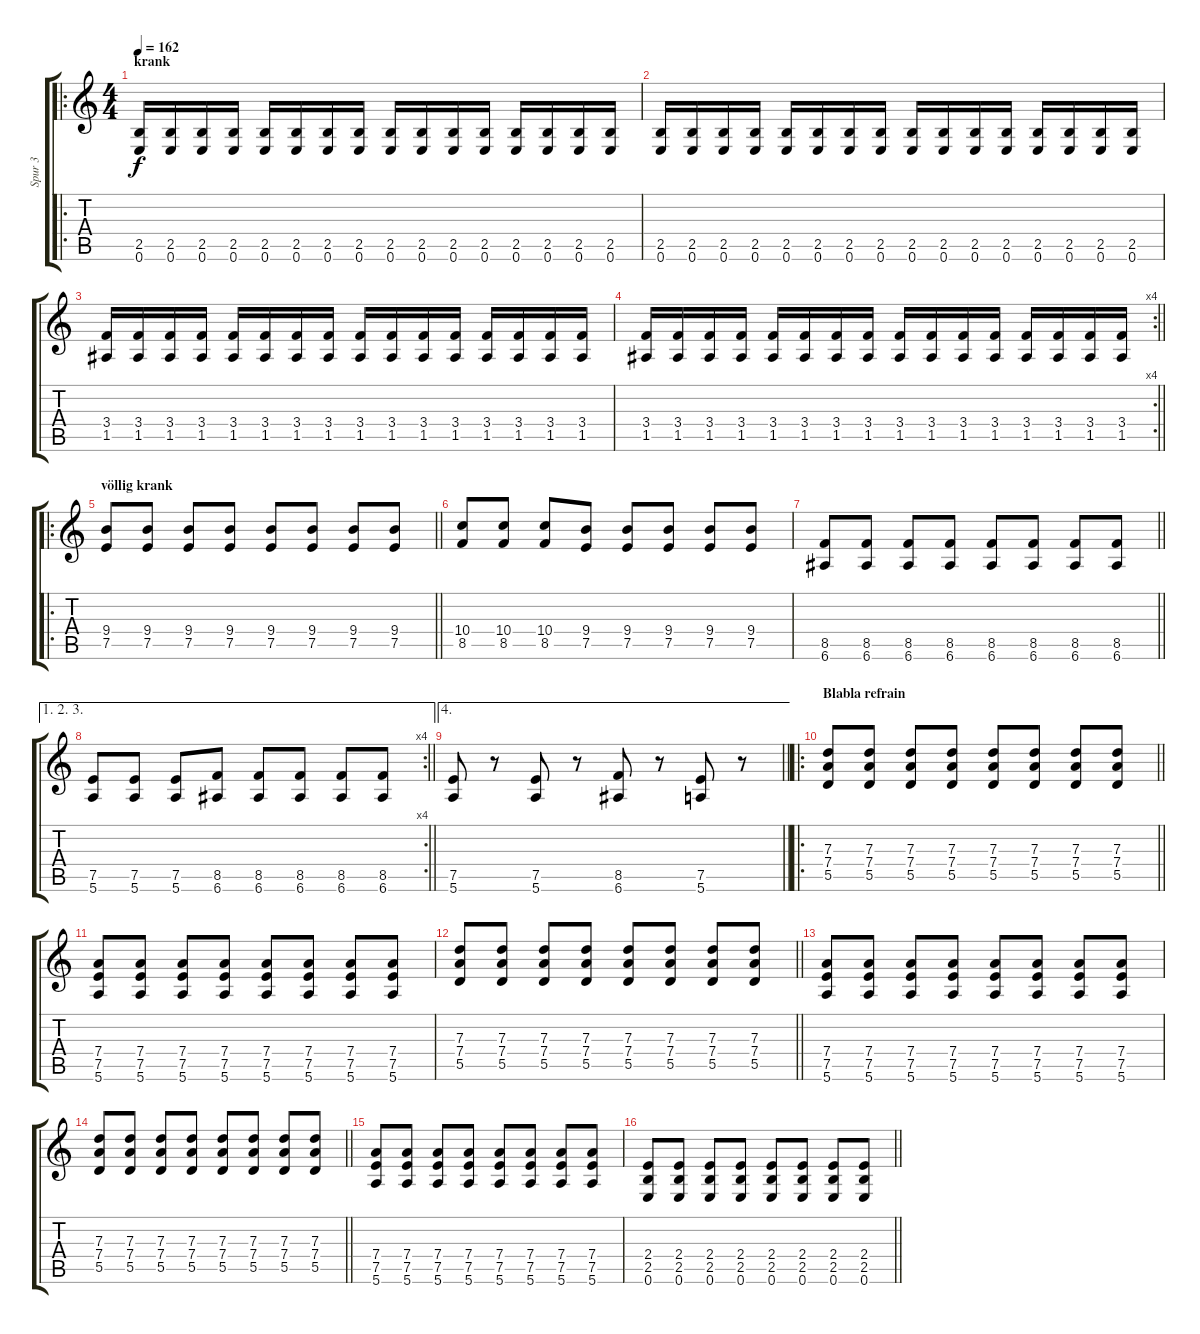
\track ("Spur 3" "Spur 3") {instrument distortionguitar}
\staff {score tabs}
\tuning (E4 B3 G3 D3 A2 E2) {hide}
\ro
\ts (4 4)
\section ("" "krank")
\tempo 162
\clef g2
\ks c
(2.5 0.6).16{dy f} (2.5 0.6).16 (2.5 0.6).16 (2.5 0.6).16 (2.5 0.6).16 (2.5 0.6).16 (2.5 0.6).16 (2.5 0.6).16 (2.5 0.6).16 (2.5 0.6).16 (2.5 0.6).16 (2.5 0.6).16 (2.5 0.6).16 (2.5 0.6).16 (2.5 0.6).16 (2.5 0.6).16 |
(2.5 0.6).16 (2.5 0.6).16 (2.5 0.6).16 (2.5 0.6).16 (2.5 0.6).16 (2.5 0.6).16 (2.5 0.6).16 (2.5 0.6).16 (2.5 0.6).16 (2.5 0.6).16 (2.5 0.6).16 (2.5 0.6).16 (2.5 0.6).16 (2.5 0.6).16 (2.5 0.6).16 (2.5 0.6).16 |
(3.4 1.5).16 (3.4 1.5).16 (3.4 1.5).16 (3.4 1.5).16 (3.4 1.5).16 (3.4 1.5).16 (3.4 1.5).16 (3.4 1.5).16 (3.4 1.5).16 (3.4 1.5).16 (3.4 1.5).16 (3.4 1.5).16 (3.4 1.5).16 (3.4 1.5).16 (3.4 1.5).16 (3.4 1.5).16 |
\rc 4
\barLineRight lightlight
(3.4 1.5).16 (3.4 1.5).16 (3.4 1.5).16 (3.4 1.5).16 (3.4 1.5).16 (3.4 1.5).16 (3.4 1.5).16 (3.4 1.5).16 (3.4 1.5).16 (3.4 1.5).16 (3.4 1.5).16 (3.4 1.5).16 (3.4 1.5).16 (3.4 1.5).16 (3.4 1.5).16 (3.4 1.5).16 |
\ro
\section ("" "völlig krank")
\barLineRight lightlight
(9.4 7.5).8 (9.4 7.5).8 (9.4 7.5).8 (9.4 7.5).8 (9.4 7.5).8 (9.4 7.5).8 (9.4 7.5).8 (9.4 7.5).8 |
(10.4 8.5).8 (10.4 8.5).8 (10.4 8.5).8 (9.4 7.5).8 (9.4 7.5).8 (9.4 7.5).8 (9.4 7.5).8 (9.4 7.5).8 |
\barLineRight lightlight
(8.5 6.6).8 (8.5 6.6).8 (8.5 6.6).8 (8.5 6.6).8 (8.5 6.6).8 (8.5 6.6).8 (8.5 6.6).8 (8.5 6.6).8 |
\ae (1 2 3)
\rc 4
\barLineRight lightlight
(7.5 5.6).8 (7.5 5.6).8 (7.5 5.6).8 (8.5 6.6).8 (8.5 6.6).8 (8.5 6.6).8 (8.5 6.6).8 (8.5 6.6).8 |
\ae 4
\barLineRight lightlight
(7.5 5.6).8 r.8 (7.5 5.6).8 r.8 (8.5 6.6).8 r.8 (7.5 5.6).8 r.8 |
\ro
\section ("" "Blabla refrain")
\barLineRight lightlight
(7.3 7.4 5.5).8 (7.3 7.4 5.5).8 (7.3 7.4 5.5).8 (7.3 7.4 5.5).8 (7.3 7.4 5.5).8 (7.3 7.4 5.5).8 (7.3 7.4 5.5).8 (7.3 7.4 5.5).8 |
(7.4 7.5 5.6).8 (7.4 7.5 5.6).8 (7.4 7.5 5.6).8 (7.4 7.5 5.6).8 (7.4 7.5 5.6).8 (7.4 7.5 5.6).8 (7.4 7.5 5.6).8 (7.4 7.5 5.6).8 |
\barLineRight lightlight
(7.3 7.4 5.5).8 (7.3 7.4 5.5).8 (7.3 7.4 5.5).8 (7.3 7.4 5.5).8 (7.3 7.4 5.5).8 (7.3 7.4 5.5).8 (7.3 7.4 5.5).8 (7.3 7.4 5.5).8 |
(7.4 7.5 5.6).8 (7.4 7.5 5.6).8 (7.4 7.5 5.6).8 (7.4 7.5 5.6).8 (7.4 7.5 5.6).8 (7.4 7.5 5.6).8 (7.4 7.5 5.6).8 (7.4 7.5 5.6).8 |
\barLineRight lightlight
(7.3 7.4 5.5).8 (7.3 7.4 5.5).8 (7.3 7.4 5.5).8 (7.3 7.4 5.5).8 (7.3 7.4 5.5).8 (7.3 7.4 5.5).8 (7.3 7.4 5.5).8 (7.3 7.4 5.5).8 |
(7.4 7.5 5.6).8 (7.4 7.5 5.6).8 (7.4 7.5 5.6).8 (7.4 7.5 5.6).8 (7.4 7.5 5.6).8 (7.4 7.5 5.6).8 (7.4 7.5 5.6).8 (7.4 7.5 5.6).8 |
\barLineRight lightlight
(2.4 2.5 0.6).8 (2.4 2.5 0.6).8 (2.4 2.5 0.6).8 (2.4 2.5 0.6).8 (2.4 2.5 0.6).8 (2.4 2.5 0.6).8 (2.4 2.5 0.6).8 (2.4 2.5 0.6).8
